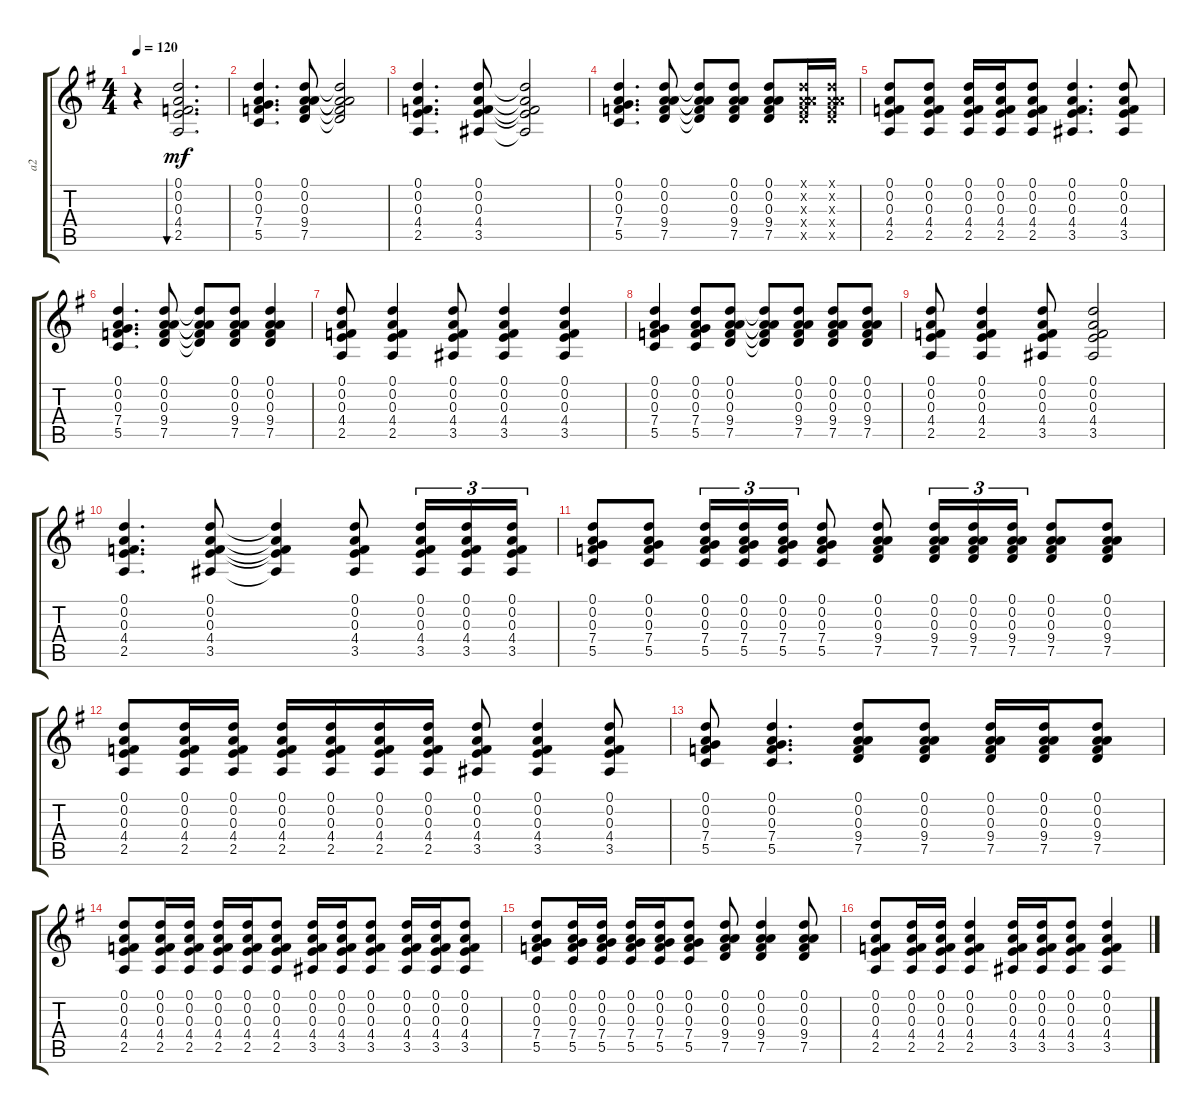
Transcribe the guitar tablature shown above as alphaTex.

\track ("a2" "a2") {instrument acousticguitarsteel}
\staff {score tabs}
\tuning (D4 A3 F3 C3 G2 D2) {hide}
\ts (4 4)
\tempo 120
\clef g2
\ks g
r.4{dy mf} (0.1 0.2 0.3 4.4 2.5).2{d bu 30} |
(0.1 0.2 0.3 7.4 5.5).4{d} (0.1 0.2 0.3 9.4 7.5).8 (0.1{t} 0.2{t} 0.3{t} 9.4{t} 7.5{t}).2 |
(0.1 0.2 0.3 4.4 2.5).4{d} (0.1 0.2 0.3 4.4 3.5).8 (0.1{t} 0.2{t} 0.3{t} 4.4{t} 3.5{t}).2 |
(0.1 0.2 0.3 7.4 5.5).4{d} (0.1 0.2 0.3 9.4 7.5).8 (0.1{t} 0.2{t} 0.3{t} 9.4{t} 7.5{t}).8 (0.1 0.2 0.3 9.4 7.5).8 (0.1 0.2 0.3 9.4 7.5).8 (0.1{x} 0.2{x} 0.3{x} 9.4{x} 7.5{x}).16 (0.1{x} 0.2{x} 0.3{x} 9.4{x} 7.5{x}).16 |
(0.1 0.2 0.3 4.4 2.5).8 (0.1 0.2 0.3 4.4 2.5).8 (0.1 0.2 0.3 4.4 2.5).16 (0.1 0.2 0.3 4.4 2.5).16 (0.1 0.2 0.3 4.4 2.5).8 (0.1 0.2 0.3 4.4 3.5).4{d} (0.1 0.2 0.3 4.4 3.5).8 |
(0.1 0.2 0.3 7.4 5.5).4{d} (0.1 0.2 0.3 9.4 7.5).8 (0.1{t} 0.2{t} 0.3{t} 9.4{t} 7.5{t}).8 (0.1 0.2 0.3 9.4 7.5).8 (0.1 0.2 0.3 9.4 7.5).4 |
(0.1 0.2 0.3 4.4 2.5).8 (0.1 0.2 0.3 4.4 2.5).4 (0.1 0.2 0.3 4.4 3.5).8 (0.1 0.2 0.3 4.4 3.5).4 (0.1 0.2 0.3 4.4 3.5).4 |
(0.1 0.2 0.3 7.4 5.5).4 (0.1 0.2 0.3 7.4 5.5).8 (0.1 0.2 0.3 9.4 7.5).8 (0.1{t} 0.2{t} 0.3{t} 9.4{t} 7.5{t}).8 (0.1 0.2 0.3 9.4 7.5).8 (0.1 0.2 0.3 9.4 7.5).8 (0.1 0.2 0.3 9.4 7.5).8 |
(0.1 0.2 0.3 4.4 2.5).8 (0.1 0.2 0.3 4.4 2.5).4 (0.1 0.2 0.3 4.4 3.5).8 (0.1 0.2 0.3 4.4 3.5).2 |
(0.1 0.2 0.3 4.4 2.5).4{d} (0.1 0.2 0.3 4.4 3.5).8 (0.1{t} 0.2{t} 0.3{t} 4.4{t} 3.5{t}).4 (0.1 0.2 0.3 4.4 3.5).8 (0.1 0.2 0.3 4.4 3.5).16{tu (3 2)} (0.1 0.2 0.3 4.4 3.5).16{tu (3 2)} (0.1 0.2 0.3 4.4 3.5).16{tu (3 2)} |
(0.1 0.2 0.3 7.4 5.5).8 (0.1 0.2 0.3 7.4 5.5).8 (0.1 0.2 0.3 7.4 5.5).16{tu (3 2)} (0.1 0.2 0.3 7.4 5.5).16{tu (3 2)} (0.1 0.2 0.3 7.4 5.5).16{tu (3 2)} (0.1 0.2 0.3 7.4 5.5).8 (0.1 0.2 0.3 9.4 7.5).8 (0.1 0.2 0.3 9.4 7.5).16{tu (3 2)} (0.1 0.2 0.3 9.4 7.5).16{tu (3 2)} (0.1 0.2 0.3 9.4 7.5).16{tu (3 2)} (0.1 0.2 0.3 9.4 7.5).8 (0.1 0.2 0.3 9.4 7.5).8 |
(0.1 0.2 0.3 4.4 2.5).8 (0.1 0.2 0.3 4.4 2.5).16 (0.1 0.2 0.3 4.4 2.5).16 (0.1 0.2 0.3 4.4 2.5).16 (0.1 0.2 0.3 4.4 2.5).16 (0.1 0.2 0.3 4.4 2.5).16 (0.1 0.2 0.3 4.4 2.5).16 (0.1 0.2 0.3 4.4 3.5).8 (0.1 0.2 0.3 4.4 3.5).4 (0.1 0.2 0.3 4.4 3.5).8 |
(0.1 0.2 0.3 7.4 5.5).8 (0.1 0.2 0.3 7.4 5.5).4{d} (0.1 0.2 0.3 9.4 7.5).8 (0.1 0.2 0.3 9.4 7.5).8 (0.1 0.2 0.3 9.4 7.5).16 (0.1 0.2 0.3 9.4 7.5).16 (0.1 0.2 0.3 9.4 7.5).8 |
(0.1 0.2 0.3 4.4 2.5).8 (0.1 0.2 0.3 4.4 2.5).16 (0.1 0.2 0.3 4.4 2.5).16 (0.1 0.2 0.3 4.4 2.5).16 (0.1 0.2 0.3 4.4 2.5).16 (0.1 0.2 0.3 4.4 2.5).8 (0.1 0.2 0.3 4.4 3.5).16 (0.1 0.2 0.3 4.4 3.5).16 (0.1 0.2 0.3 4.4 3.5).8 (0.1 0.2 0.3 4.4 3.5).16 (0.1 0.2 0.3 4.4 3.5).16 (0.1 0.2 0.3 4.4 3.5).8 |
(0.1 0.2 0.3 7.4 5.5).8 (0.1 0.2 0.3 7.4 5.5).16 (0.1 0.2 0.3 7.4 5.5).16 (0.1 0.2 0.3 7.4 5.5).16 (0.1 0.2 0.3 7.4 5.5).16 (0.1 0.2 0.3 7.4 5.5).8 (0.1 0.2 0.3 9.4 7.5).8 (0.1 0.2 0.3 9.4 7.5).4 (0.1 0.2 0.3 9.4 7.5).8 |
(0.1 0.2 0.3 4.4 2.5).8 (0.1 0.2 0.3 4.4 2.5).16 (0.1 0.2 0.3 4.4 2.5).16 (0.1 0.2 0.3 4.4 2.5).4 (0.1 0.2 0.3 4.4 3.5).16 (0.1 0.2 0.3 4.4 3.5).16 (0.1 0.2 0.3 4.4 3.5).8 (0.1 0.2 0.3 4.4 3.5).4
